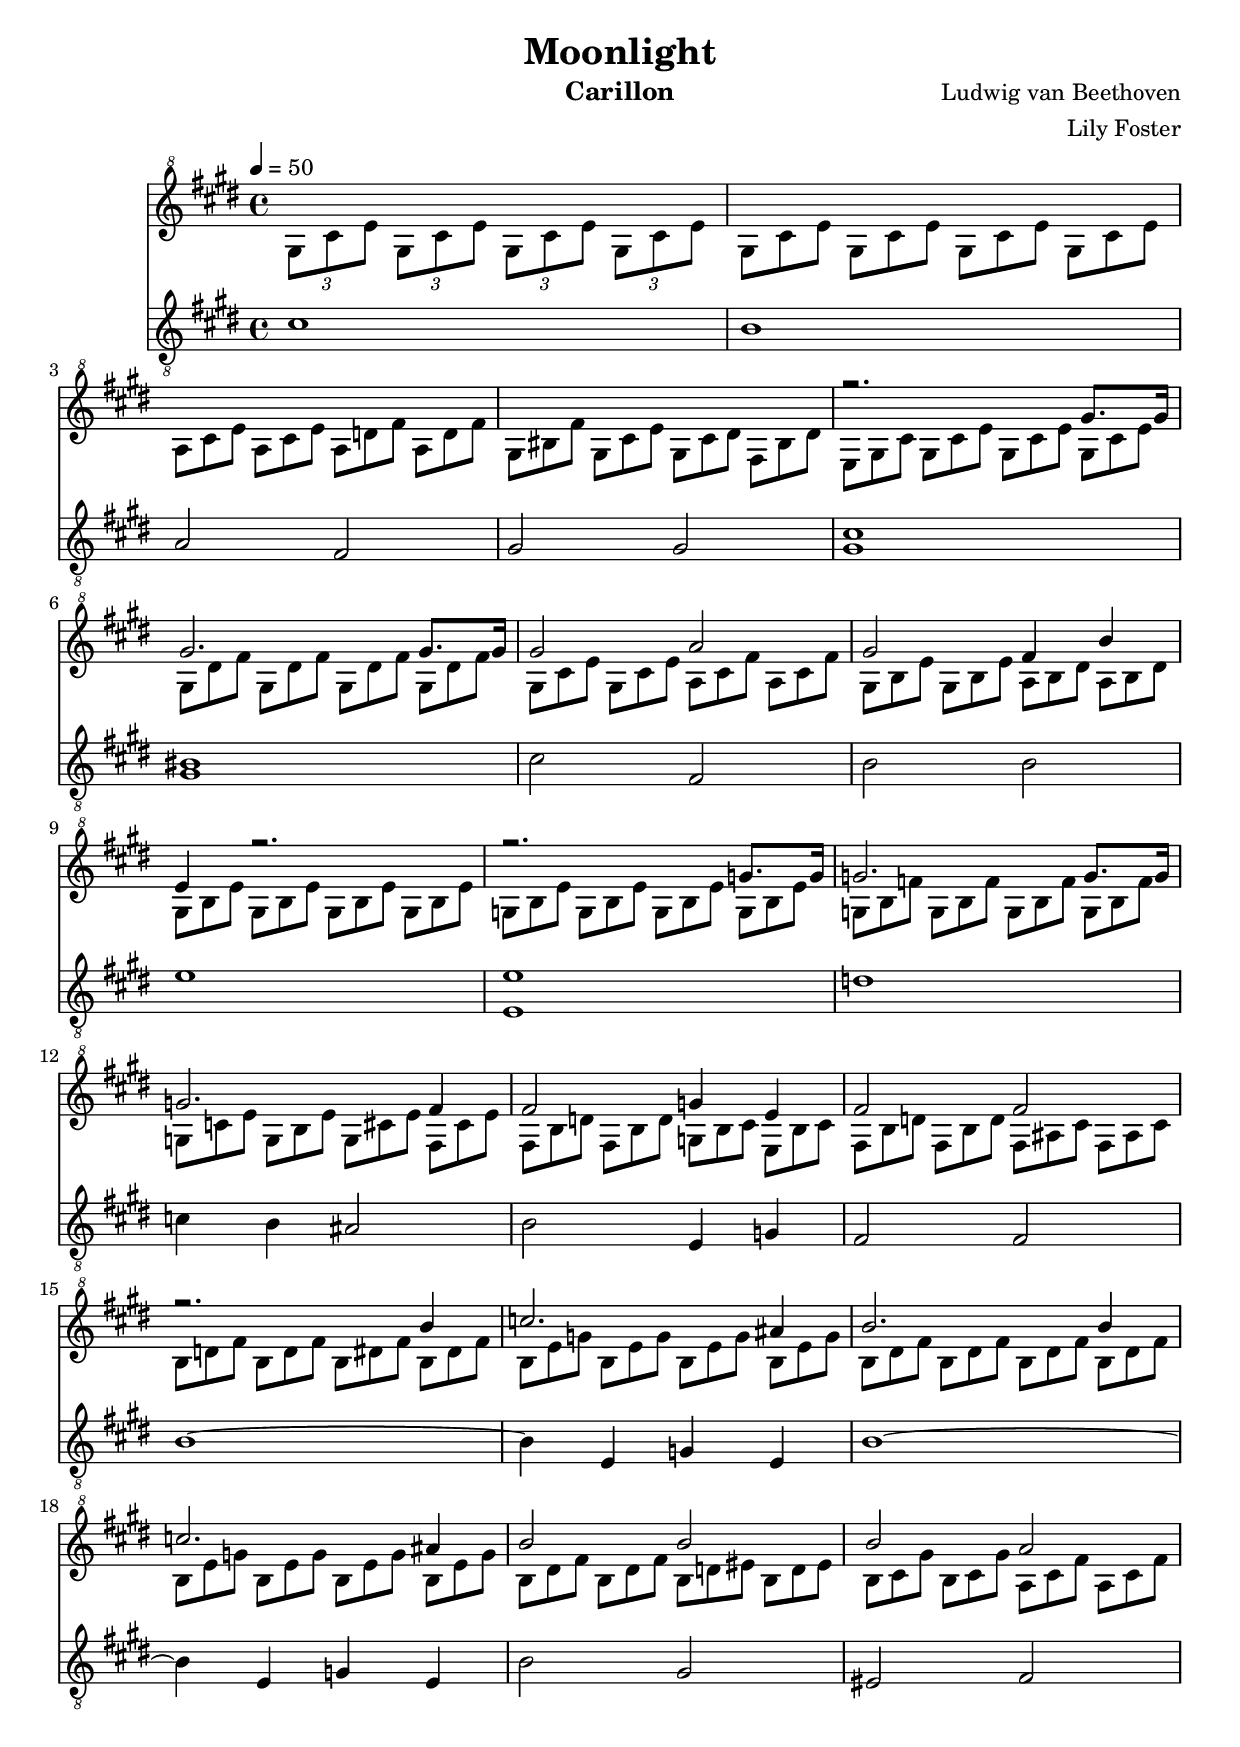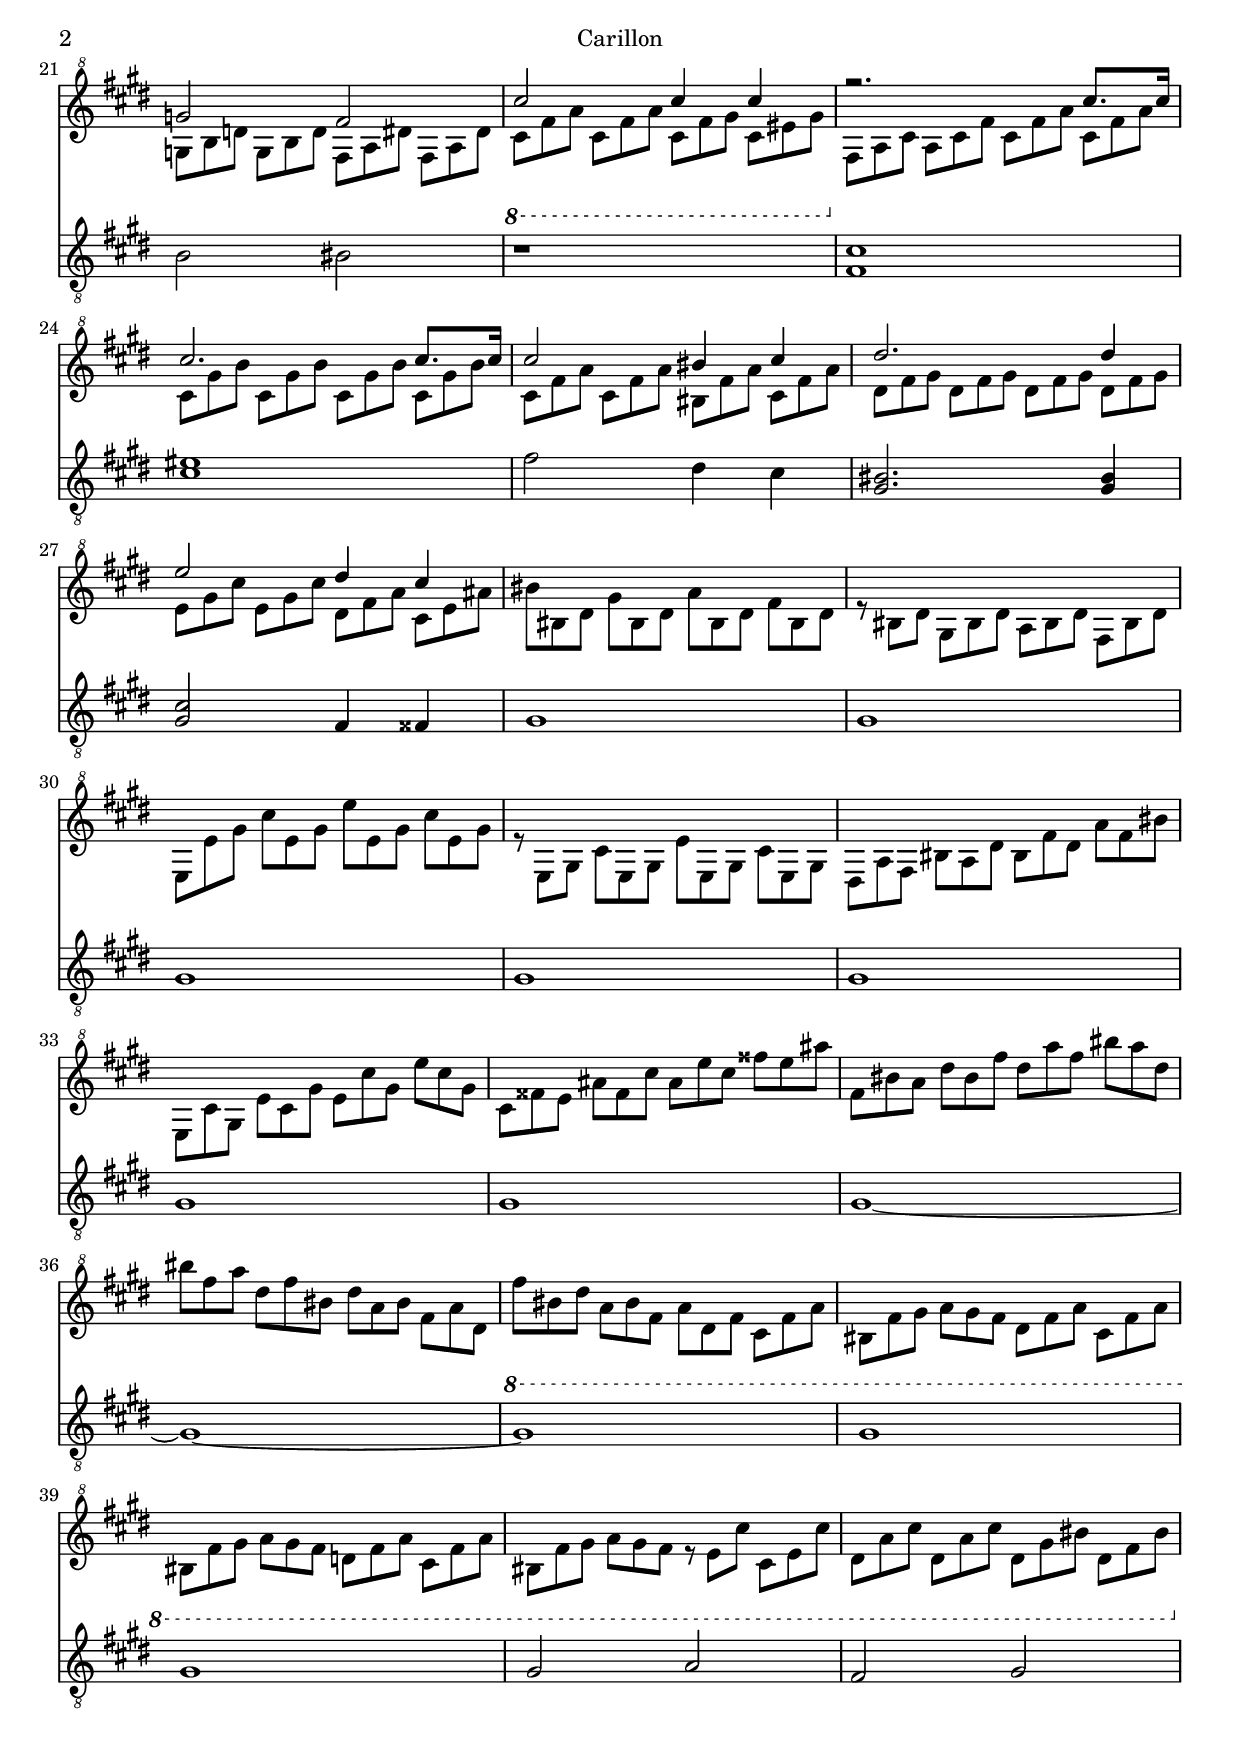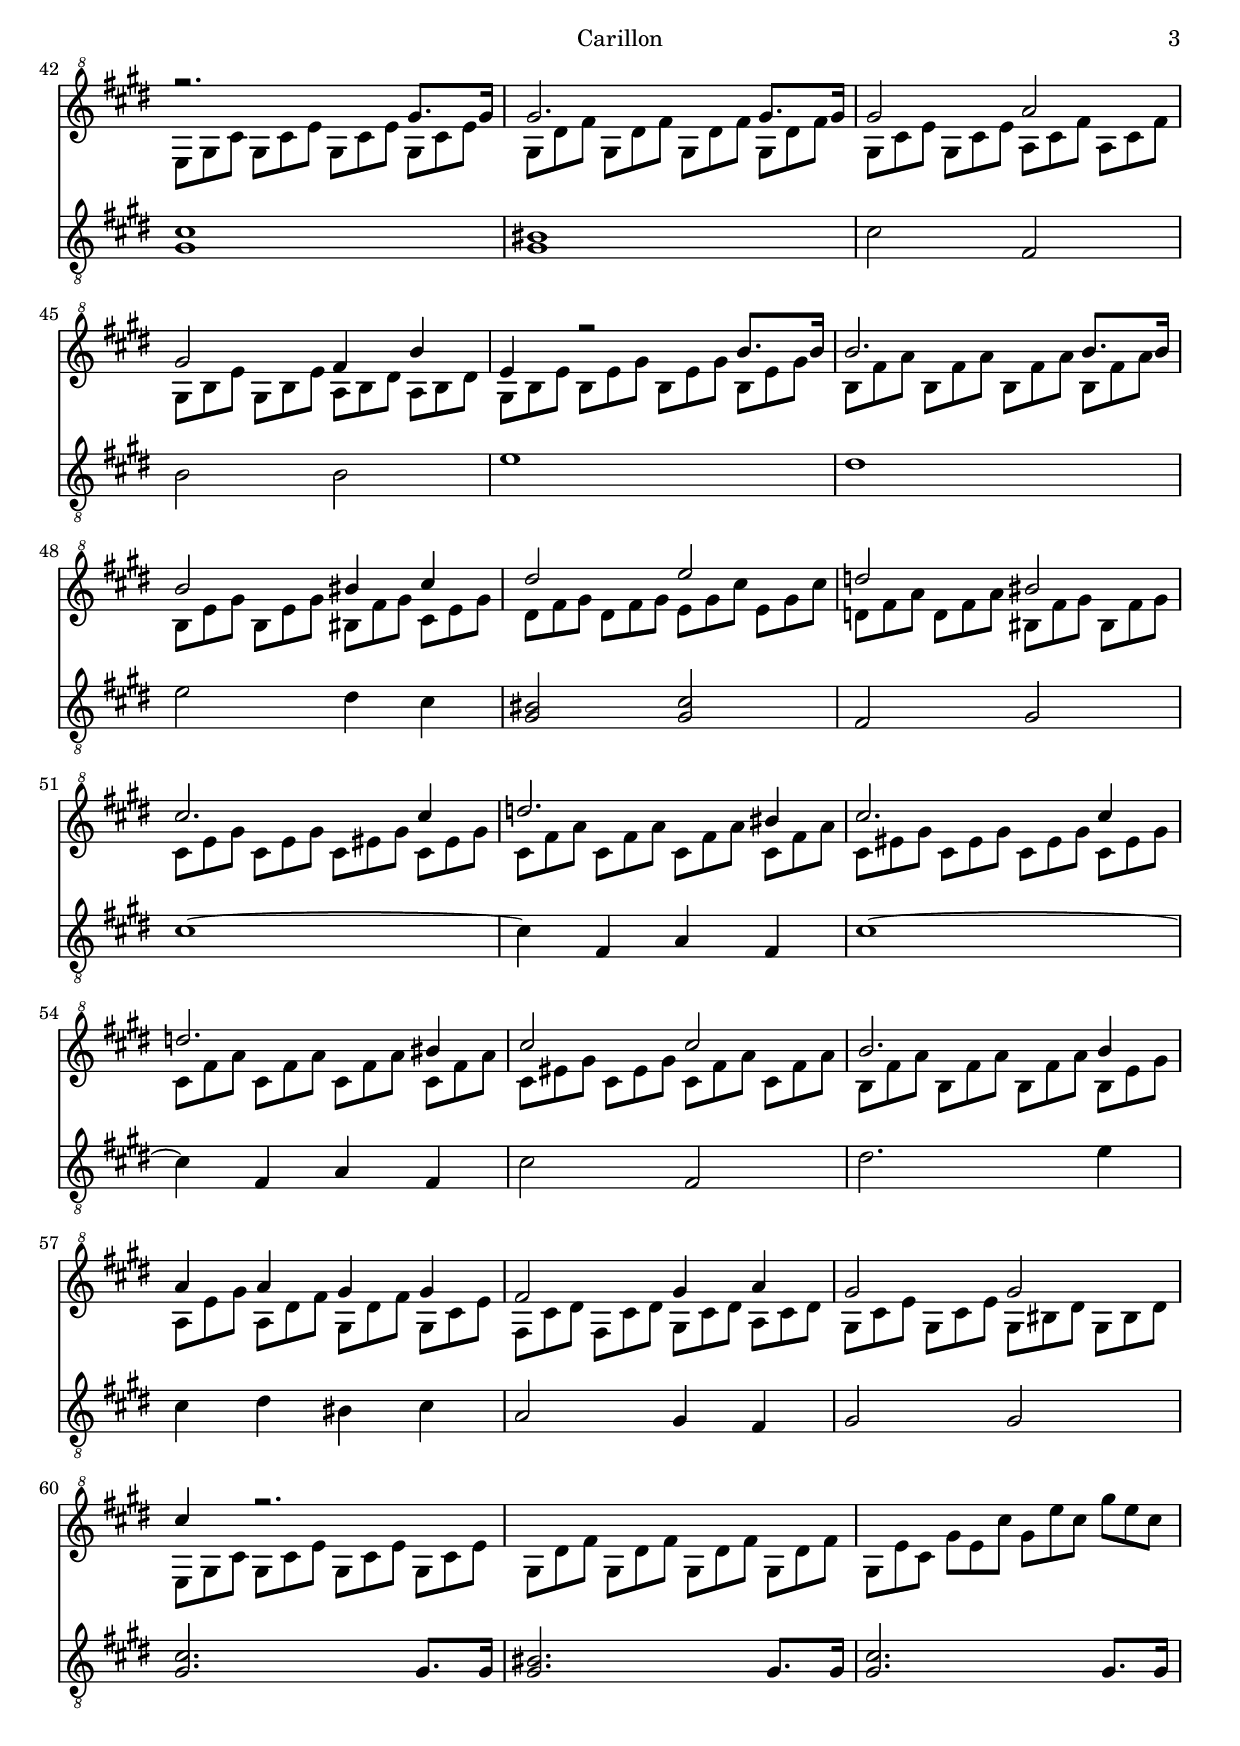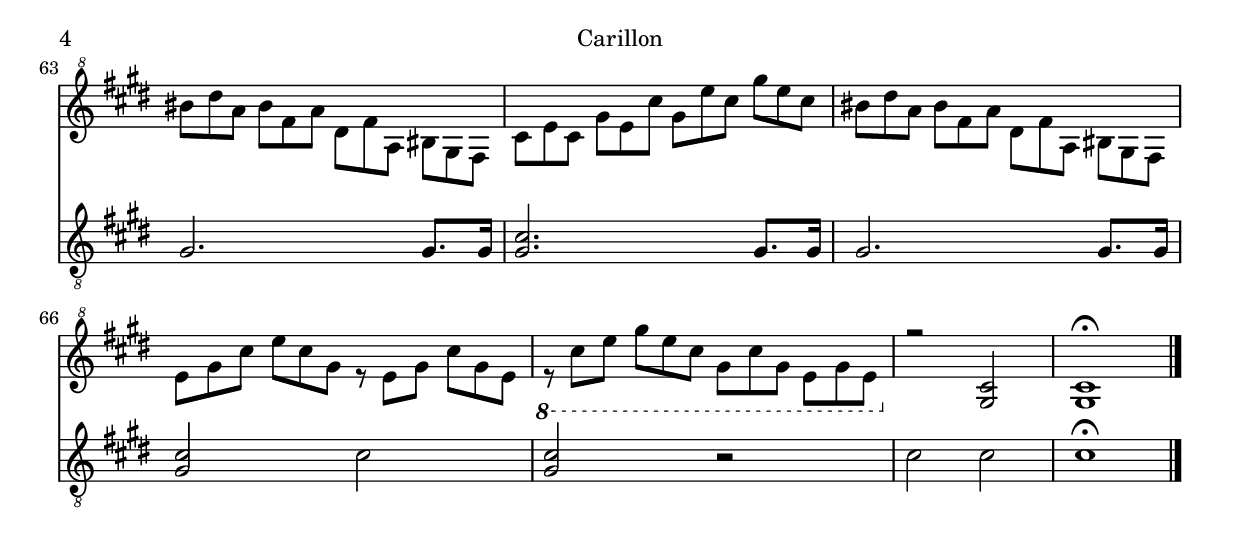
\version "2.18.2"

\header {
  title = "Moonlight"
  instrument = "Carillon"
  composer = "Ludwig van Beethoven"
  arranger = "Lily Foster"
}

main_tempo = \tempo 4 = 50
main_key = \key cis \minor
main_time = \time 4/4

melody = \relative c'' {
  % intro
  s1

  s1

  s1

  s1

  % part 1
  r2. gis'8. gis16

  gis2. gis8. gis16

  gis2 a

  gis2 fis4 b

  e,4 r2.

  r2. g8. g16

  g2. g8. g16

  g2. fis4

  fis2 g4 e

  fis2 fis

  % part 2
  r2. b4

  c2. ais4

  b2. b4

  c2. ais4

  b2 b

  b2 a

  g2 fis

  cis2 cis4 cis

  % part 3
  r2. cis'8. cis16

  cis2. cis8. cis16

  cis2 bis4 cis

  dis2. dis4

  e2 dis4 cis

  % part 4
  s1

  s1

  s1

  s1

  % part 5
  s1

  s1

  s1

  s1

  s1

  s1

  s1

  s1

  s1

  s1

  % part 6
  r2. gis8. gis16

  gis2. gis8. gis16

  gis2 a

  gis2 fis4 b

  e,4 r2 b'8. b16

  b2. b8. b16

  b2 bis4 cis

  dis2 e

  d2 bis

  % part 7
  cis2. cis4

  d2. bis4

  cis2. cis4

  d2. bis4

  cis2 cis

  b2. b4

  a4 a gis gis

  fis2 gis4 a

  gis2 gis

  % part 8
  cis4 r2.

  s1

  s1

  s1

  s1

  s1

  s1

  s1

  r2 <gis, cis>2

  <gis cis>1 \fermata

  \bar "|."
}

harmony = \relative c'' {
  % intro
  \tuplet 3/2 { gis8[ cis e] }
  \tuplet 3/2 { gis,8[ cis e] }
  \tuplet 3/2 { gis,8[ cis e] }
  \tuplet 3/2 { gis,8[ cis e] }

  \times 2/3 {
    \override TupletNumber #'transparent = ##t
    \override TupletBracket #'bracket-visibility = ##f

    gis,8[ cis e]
    gis,8[ cis e]
    gis,8[ cis e]
    gis,8[ cis e]

    a,8[ cis e]
    a,8[ cis e]
    a,8[ d fis]
    a,8[ d fis]

    gis,8[ bis fis']
    gis,8[ cis e]
    gis,8[ cis dis]
    fis,8[ bis dis]

    % part 1
    e,8[ gis cis]
    gis8[ cis e]
    gis,8[ cis e]
    gis,8[ cis e]

    gis,8[ dis' fis]
    gis,8[ dis' fis]
    gis,8[ dis' fis]
    gis,8[ dis' fis]

    gis,8[ cis e]
    gis,8[ cis e]
    a,8[ cis fis]
    a,8[ cis fis]

    gis,8[ b e]
    gis,8[ b e]
    a,8[ b dis]
    a8[ b dis]

    gis,8[ b e]
    gis,8[ b e]
    gis,8[ b e]
    gis,8[ b e]

    g,8[ b e]
    g,8[ b e]
    g,8[ b e]
    g,8[ b e]

    g,8[ b f']
    g,8[ b f']
    g,8[ b f']
    g,8[ b f']

    g,8[ c e]
    g,8[ b e]
    g,8[ cis e]
    fis,8[ cis' e]

    fis,8[ b d]
    fis,8[ b d]
    g,8[ b cis]
    e,8[ b' cis]

    fis,8[ b d]
    fis,8[ b d]
    fis,8[ ais cis]
    fis,8[ ais cis]

    % part 2
    b8[ d fis]
    b,8[ d fis]
    b,8[ dis fis]
    b,8[ dis fis]

    b,8[ e g]
    b,8[ e g]
    b,8[ e g]
    b,8[ e g]

    b,8[ dis fis]
    b,8[ dis fis]
    b,8[ dis fis]
    b,8[ dis fis]

    b,8[ e g]
    b,8[ e g]
    b,8[ e g]
    b,8[ e g]

    b,8[ dis fis]
    b,8[ dis fis]
    b,8[ d eis]
    b8[ d eis]

    b8[ cis gis']
    b,8[ cis gis']
    a,8[ cis fis]
    a,8[ cis fis]

    g,8[ b d]
    g,8[ b d]
    fis,8[ a dis]
    fis,8[ a dis]

    \ottava #-1

    cis,8[ fis a]
    cis,8[ fis a]
    cis,8[ fis gis]
    cis,8[ eis gis]

    \ottava #0

    % part 3
    fis8[ a cis]
    a8[ cis fis]
    cis8[ fis a]
    cis,8[ fis a]

    cis,8[ gis' b]
    cis,8[ gis' b]
    cis,8[ gis' b]
    cis,8[ gis' b]

    cis,8[ fis a]
    cis,8[ fis a]
    bis,8[ fis' a]
    cis,8[ fis a]

    dis,8[ fis gis]
    dis8[ fis gis]
    dis8[ fis gis]
    dis8[ fis gis]

    e8[ gis cis]
    e,8[ gis cis]
    dis,8[ fis a]
    cis,8[ e ais]

    % part 4
    bis8[ bis, dis]
    gis8[ bis, dis]
    a'8[ bis, dis]
    fis8[ bis, dis]

    r8 bis[ dis]
    gis,8[ bis dis]
    a8[ bis dis]
    fis,8[ bis dis]

    e,8[ e' gis]
    cis8[ e, gis]
    e'8[ e, gis]
    cis8[ e, gis]

    r8 e,8[ gis]
    cis8[ e, gis]
    e'8[ e, gis]
    cis8[ e, gis]

    % part 5
    dis8[ a' fis]
    bis8[ a dis]
    bis8[ fis' dis]
    a'8[ fis bis]

    e,,8[ cis' gis]
    e'8[ cis gis']
    e8[ cis' gis]
    e'8[ cis gis]

    cis,8[ fisis e]
    ais8[ fisis cis']
    ais8[ e' cis]
    fisis8[ e ais]

    fis,8[ bis a]
    dis8[ bis fis']
    dis8[ a' fis]
    bis8[ a dis,]

    bis'8[ fis a]
    dis,8[ fis bis,]
    dis8[ a bis]
    fis8[ a dis,]

    \ottava #-1

    fis8[ bis, dis]
    a8[ bis fis]
    a8[ dis, fis]
    cis8[ fis a]

    bis,8[ fis' gis]
    a8[ gis fis]
    dis8[ fis a]
    cis,8[ fis a]

    bis,8[ fis' gis]
    a8[ gis fis]
    d8[ fis a]
    cis,8[ fis a]

    bis,8[ fis' gis]
    a8[ gis fis]
    r8 e[ cis']
    cis,8[ e cis']

    dis,8[ a' cis]
    dis,8[ a' cis]
    dis,8[ gis bis]
    dis,8[ fis bis]

    \ottava #0

    % part 6
    e,8[ gis cis]
    gis8[ cis e]
    gis,8[ cis e]
    gis,8[ cis e]

    gis,8[ dis' fis]
    gis,8[ dis' fis]
    gis,8[ dis' fis]
    gis,8[ dis' fis]

    gis,8[ cis e]
    gis,8[ cis e]
    a,8[ cis fis]
    a,8[ cis fis]

    gis,8[ b e]
    gis,8[ b e]
    a,8[ b dis]
    a8[ b dis]

    gis,8[ b e]
    b8[ e gis]
    b,8[ e gis]
    b,8[ e gis]

    b,8[ fis' a]
    b,8[ fis' a]
    b,8[ fis' a]
    b,8[ fis' a]

    b,8[ e gis]
    b,8[ e gis]
    bis,8[ fis' gis]
    cis,8[ e gis]

    dis8[ fis gis]
    dis8[ fis gis]
    e8[ gis cis]
    e,8[ gis cis]

    d,8[ fis a]
    d,8[ fis a]
    bis,8[ fis' gis]
    bis,8[ fis' gis]

    % part 7
    cis,8[ e gis]
    cis,8[ e gis]
    cis,8[ eis gis]
    cis,8[ eis gis]

    cis,8[ fis a]
    cis,8[ fis a]
    cis,8[ fis a]
    cis,8[ fis a]

    cis,8[ eis gis]
    cis,8[ eis gis]
    cis,8[ eis gis]
    cis,8[ eis gis]

    cis,8[ fis a]
    cis,8[ fis a]
    cis,8[ fis a]
    cis,8[ fis a]

    cis,8[ eis gis]
    cis,8[ eis gis]
    cis,8[ fis a]
    cis,8[ fis a]

    b,8[ fis' a]
    b,8[ fis' a]
    b,8[ fis' a]
    b,8[ e gis]

    a,8[ e' gis]
    a,8[ dis fis]
    gis,8[ dis' fis]
    gis,8[ cis e]

    fis,8[ cis' dis]
    fis,8[ cis' dis]
    gis,8[ cis dis]
    a8[ cis dis]

    gis,8[ cis e]
    gis,8[ cis e]
    gis,8[ bis dis]
    gis,8[ bis dis]

    % part 8
    e,8[ gis cis]
    gis8[ cis e]
    gis,8[ cis e]
    gis,8[ cis e]

    gis,8[ dis' fis]
    gis,8[ dis' fis]
    gis,8[ dis' fis]
    gis,8[ dis' fis]

    gis,8[ e' cis]
    gis'8[ e cis']
    gis8[ e' cis]
    gis'8[ e cis]

    bis8[ dis a]
    bis8[ fis a]
    dis,8[ fis a,]
    bis8[ gis fis]

    cis'8[ e cis]
    gis'8[ e cis']
    gis8[ e' cis]
    gis'8[ e cis]

    bis8[ dis a]
    bis8[ fis a]
    dis,8[ fis a,]
    bis8[ gis fis]

    e'8[ gis cis]
    e8[ cis gis]
    r8 e[ gis]
    cis8[ gis e]

    \ottava #-1

    r8 cis[ e]
    gis8[ e cis]
    gis8[ cis gis]
    e8[ gis e]

    \ottava #0
  }

  s1

  s1

  \bar "|."
}

bass = \relative c' {
  % intro
  cis1

  b1

  a2 fis

  gis2 gis

  % part 1
  <gis cis>1

  <gis bis>1

  cis2 fis,

  b2 b

  e1

  <e, e'>1

  d'1

  c4 b ais2

  b2 e,4 g

  fis2 fis

  % part 2
  b1~

  b4 e, g e

  b'1~

  b4 e, g e

  b'2 gis

  eis2 fis

  b2 bis2

  r1

  % part 3
  <fis cis'>1

  <cis' eis>1

  fis2 dis4 cis

  <gis bis>2. <gis bis>4

  <gis cis>2 fis4 fisis4

  % part 4
  gis1

  gis1

  gis1

  gis1

  % part 5
  gis1

  gis1

  gis1

  gis1~

  gis1~

  gis1

  gis1

  gis1

  gis2 a

  fis2 gis

  % part 6
  <gis cis>1

  <gis bis>1

  cis2 fis,

  b2 b

  e1

  dis1

  e2 dis4 cis

  <gis bis>2 <gis cis>

  fis2 gis

  % part 7
  cis1~

  cis4 fis, a fis

  cis'1~

  cis4 fis, a fis

  cis'2 fis,

  dis'2. e4

  cis4 dis bis cis

  a2 gis4 fis

  gis2 gis

  % part 8
  <gis cis>2. gis8. gis16

  <gis bis>2. gis8. gis16

  <gis cis>2. gis8. gis16

  gis2. gis8. gis16

  <gis cis>2. gis8. gis16

  gis2. gis8. gis16

  <gis cis>2 cis

  <gis cis>2 r2

  cis2 cis

  cis1 \fermata

  \bar "|."
}

keys = \new Staff {
  \clef "treble^8"

  \main_tempo
  \main_key
  \main_time

  <<
    \new Voice = "melody" {
      \voiceOne
      \melody
    }

    \new Voice = "harmony" {
      \voiceTwo
      \harmony
    }
  >>
}

pedals = \new Staff {
  \clef "treble_8"

  \main_tempo
  \main_key
  \main_time

  \bass
}

\score {
  <<
    \keys
    \pedals
  >>

  \layout {}
  \midi {}
}
